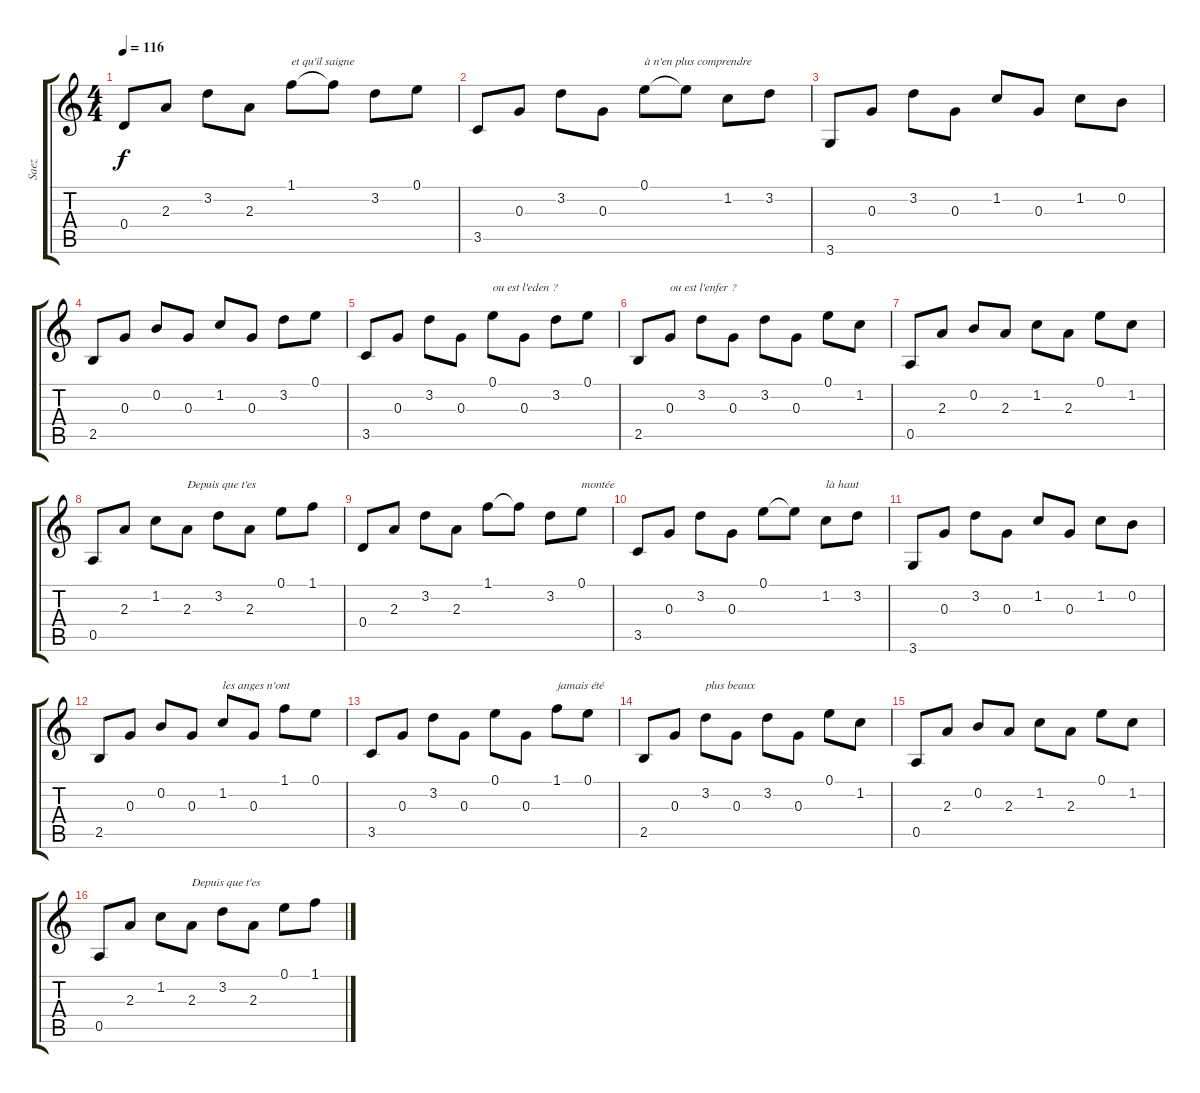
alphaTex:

\track ("Saez " "Saez ") {instrument electricguitarmuted}
\staff {score tabs}
\tuning (E4 B3 G3 D3 A2 E2) {hide}
\ts (4 4)
\tempo 116
\clef g2
\ks c
0.4.8{dy f} 2.3.8 3.2.8 2.3.8 1.1.8{txt "et qu'il saigne"} 1.1{t}.8 3.2.8 0.1.8 |
3.5.8 0.3.8 3.2.8 0.3.8 0.1.8{txt "à n'en plus comprendre"} 0.1{t}.8 1.2.8 3.2.8 |
3.6.8 0.3.8 3.2.8 0.3.8 1.2.8 0.3.8 1.2.8 0.2.8 |
2.5.8 0.3.8 0.2.8 0.3.8 1.2.8 0.3.8 3.2.8 0.1.8 |
3.5.8 0.3.8 3.2.8 0.3.8 0.1.8{txt "ou est l'eden ?"} 0.3.8 3.2.8 0.1.8 |
2.5.8 0.3.8{txt "ou est l'enfer ?"} 3.2.8 0.3.8 3.2.8 0.3.8 0.1.8 1.2.8 |
0.5.8 2.3.8 0.2.8 2.3.8 1.2.8 2.3.8 0.1.8 1.2.8 |
0.5.8 2.3.8 1.2.8 2.3.8{txt "Depuis que t'es"} 3.2.8 2.3.8 0.1.8 1.1.8 |
0.4.8 2.3.8 3.2.8 2.3.8 1.1.8 1.1{t}.8 3.2.8 0.1.8{txt "montée"} |
3.5.8 0.3.8 3.2.8 0.3.8 0.1.8 0.1{t}.8 1.2.8{txt "là haut"} 3.2.8 |
3.6.8 0.3.8 3.2.8 0.3.8 1.2.8 0.3.8 1.2.8 0.2.8 |
2.5.8 0.3.8 0.2.8 0.3.8 1.2.8{txt "les anges n'ont"} 0.3.8 1.1.8 0.1.8 |
3.5.8 0.3.8 3.2.8 0.3.8 0.1.8 0.3.8 1.1.8{txt "jamais été"} 0.1.8 |
2.5.8 0.3.8 3.2.8{txt "plus beaux"} 0.3.8 3.2.8 0.3.8 0.1.8 1.2.8 |
0.5.8 2.3.8 0.2.8 2.3.8 1.2.8 2.3.8 0.1.8 1.2.8 |
0.5.8 2.3.8 1.2.8 2.3.8{txt "Depuis que t'es"} 3.2.8 2.3.8 0.1.8 1.1.8
